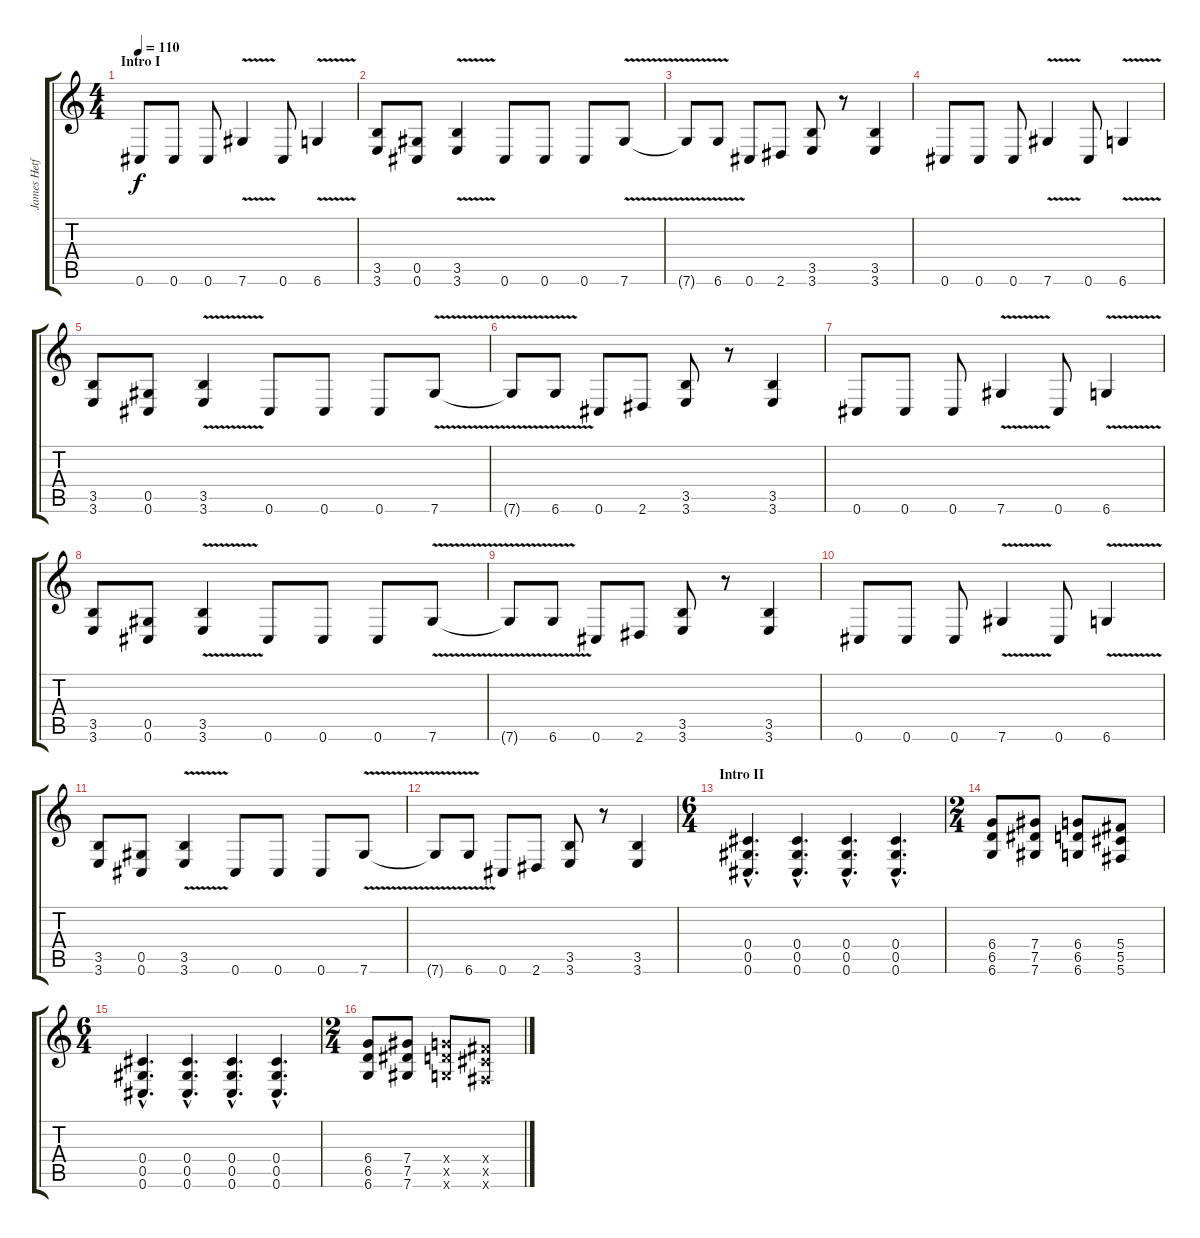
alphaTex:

\track ("James Hetfield - Rythym Guitar" "James Hetf") {instrument distortionguitar}
\staff {score tabs}
\tuning (Eb4 Bb3 Gb3 Db3 Ab2 Db2) {hide}
\ts (4 4)
\section ("" "Intro I")
\tempo 110
\clef g2
\ks c
0.6.8{dy f instrument distortionguitar} 0.6.8 0.6.8 7.6{v}.4 0.6.8 6.6{v}.4 |
(3.5 3.6).8 (0.5 0.6).8 (3.5{v} 3.6{v}).4 0.6.8 0.6.8 0.6.8 7.6{v}.8 |
7.6{t}.8 6.6{v}.8 0.6.8 2.6.8 (3.5 3.6).8 r.8 (3.5 3.6).4 |
0.6.8 0.6.8 0.6.8 7.6{v}.4 0.6.8 6.6{v}.4 |
(3.5 3.6).8 (0.5 0.6).8 (3.5{v} 3.6{v}).4 0.6.8 0.6.8 0.6.8 7.6{v}.8 |
7.6{t}.8 6.6{v}.8 0.6.8 2.6.8 (3.5 3.6).8 r.8 (3.5 3.6).4 |
0.6.8 0.6.8 0.6.8 7.6{v}.4 0.6.8 6.6{v}.4 |
(3.5 3.6).8 (0.5 0.6).8 (3.5{v} 3.6{v}).4 0.6.8 0.6.8 0.6.8 7.6{v}.8 |
7.6{t}.8 6.6{v}.8 0.6.8 2.6.8 (3.5 3.6).8 r.8 (3.5 3.6).4 |
0.6.8 0.6.8 0.6.8 7.6{v}.4 0.6.8 6.6{v}.4 |
(3.5 3.6).8 (0.5 0.6).8 (3.5{v} 3.6{v}).4 0.6.8 0.6.8 0.6.8 7.6{v}.8 |
7.6{t}.8 6.6{v}.8 0.6.8 2.6.8 (3.5 3.6).8 r.8 (3.5 3.6).4 |
\ts (6 4)
\section ("" "Intro II")
(0.4{hac} 0.5{hac} 0.6{hac}).4{d} (0.4{hac} 0.5{hac} 0.6{hac}).4{d} (0.4{hac} 0.5{hac} 0.6{hac}).4{d} (0.4{hac} 0.5{hac} 0.6{hac}).4{d} |
\ts (2 4)
(6.4 6.5 6.6).8 (7.4 7.5 7.6).8 (6.4 6.5 6.6).8 (5.4 5.5 5.6).8 |
\ts (6 4)
(0.4{hac} 0.5{hac} 0.6{hac}).4{d} (0.4{hac} 0.5{hac} 0.6{hac}).4{d} (0.4{hac} 0.5{hac} 0.6{hac}).4{d} (0.4{hac} 0.5{hac} 0.6{hac}).4{d} |
\ts (2 4)
(6.4 6.5 6.6).8 (7.4 7.5 7.6).8 (6.4{x} 6.5{x} 6.6{x}).8 (5.4{x} 5.5{x} 5.6{x}).8
